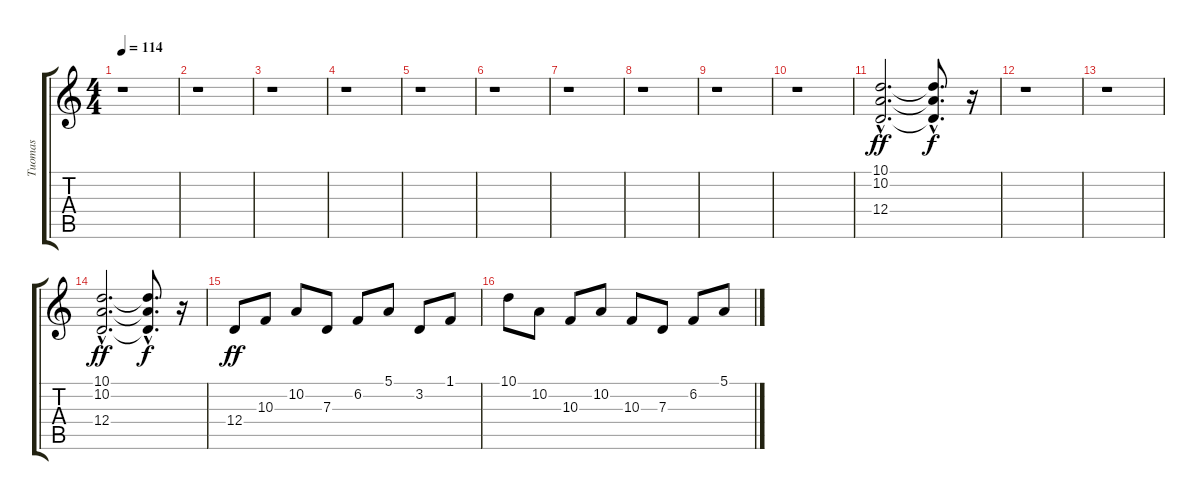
\track ("Tuomas" "Tuomas") {instrument pad1newage}
\staff {score tabs}
\tuning (E4 B3 G3 D3 A2 E2) {hide}
\ts (4 4)
\tempo 114
\clef g2
\ks c
r.1{dy ff} |
r.1 |
r.1 |
r.1 |
r.1 |
r.1 |
r.1 |
r.1 |
r.1 |
r.1 |
(10.1{hac} 10.2{hac} 12.4{hac}).2{d volume 14} (10.1{hac t} 10.2{hac t} 12.4{hac t}).8{d dy f} r.16 |
r.1 |
r.1 |
(10.1{hac} 10.2{hac} 12.4{hac}).2{d dy ff} (10.1{hac t} 10.2{hac t} 12.4{hac t}).8{d dy f} r.16 |
12.4.8{dy ff volume 13} 10.3.8{volume 12} 10.2.8{volume 11} 7.3.8{volume 10} 6.2.8{volume 8} 5.1.8 3.2.8 1.1.8{volume 8} |
10.1.8 10.2.8 10.3.8{volume 7} 10.2.8 10.3.8{volume 6} 7.3.8 6.2.8 5.1.8{volume 5}
